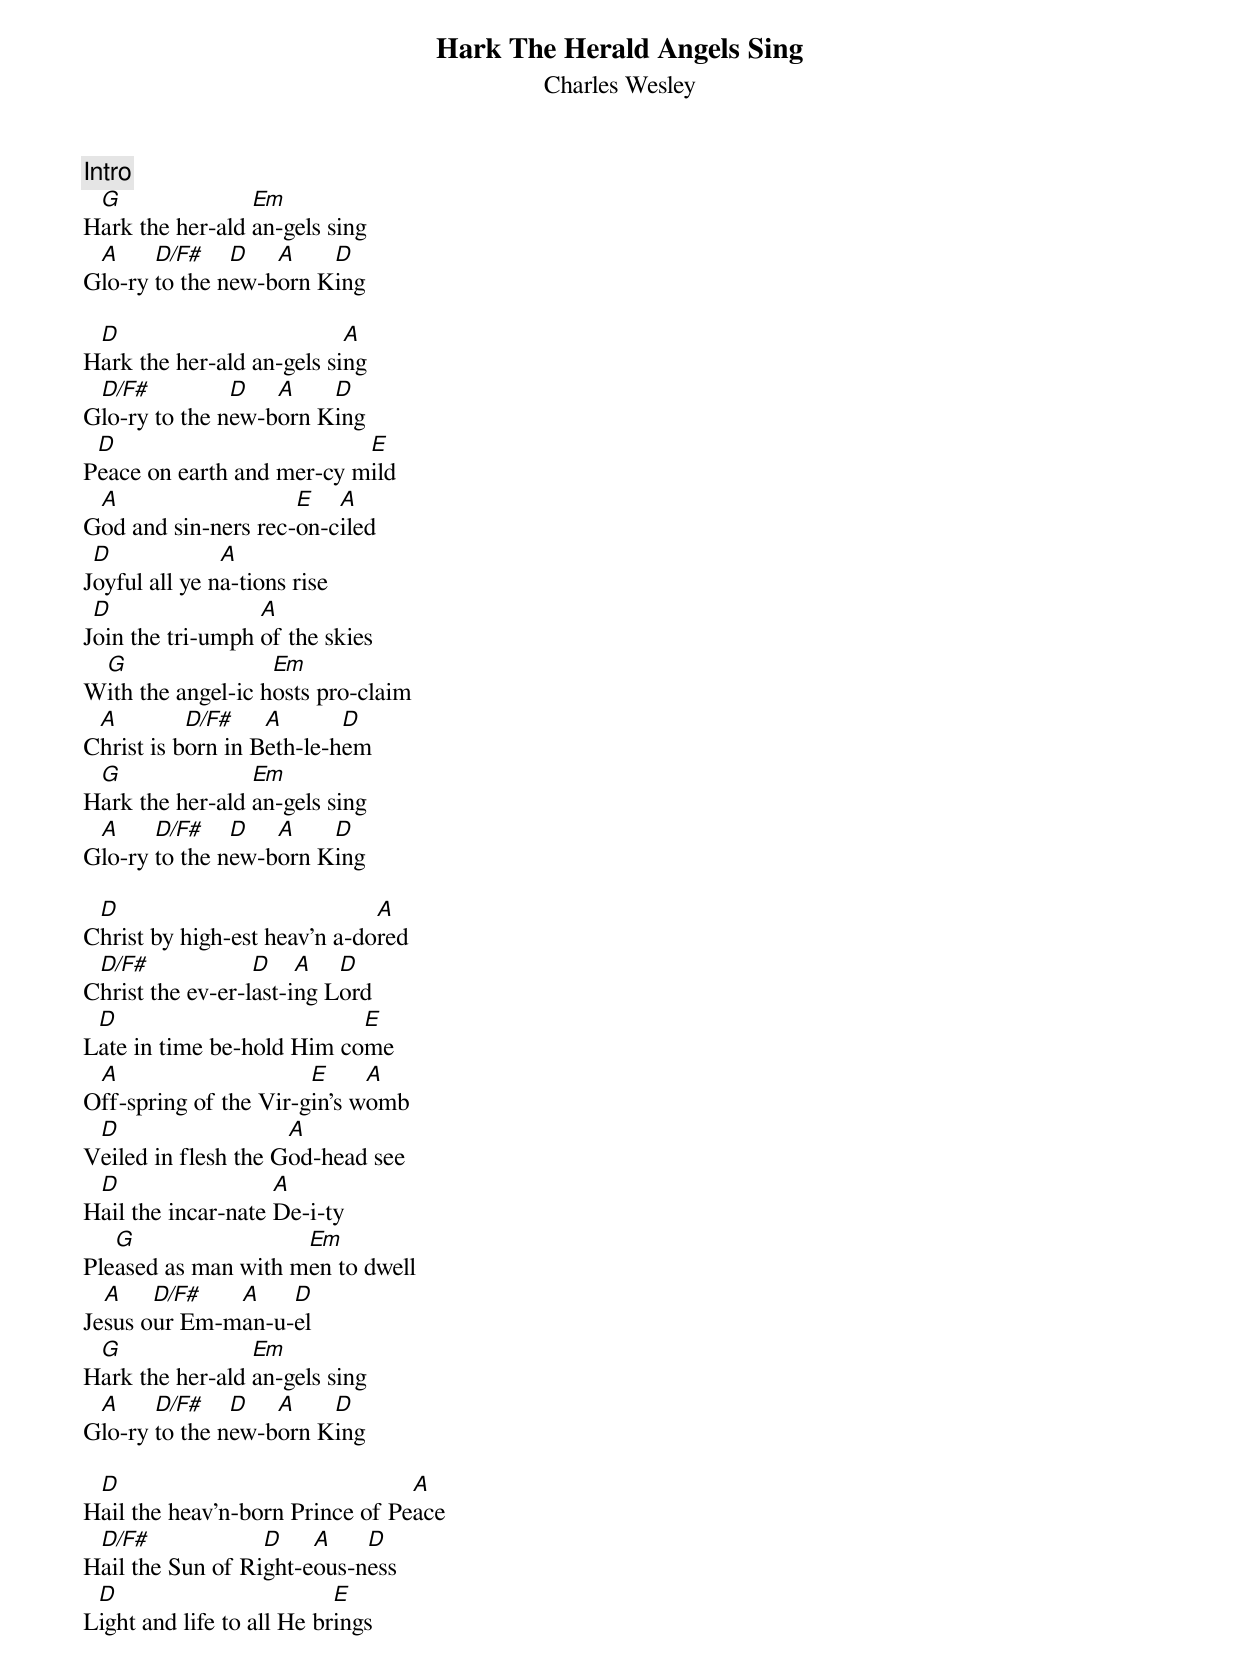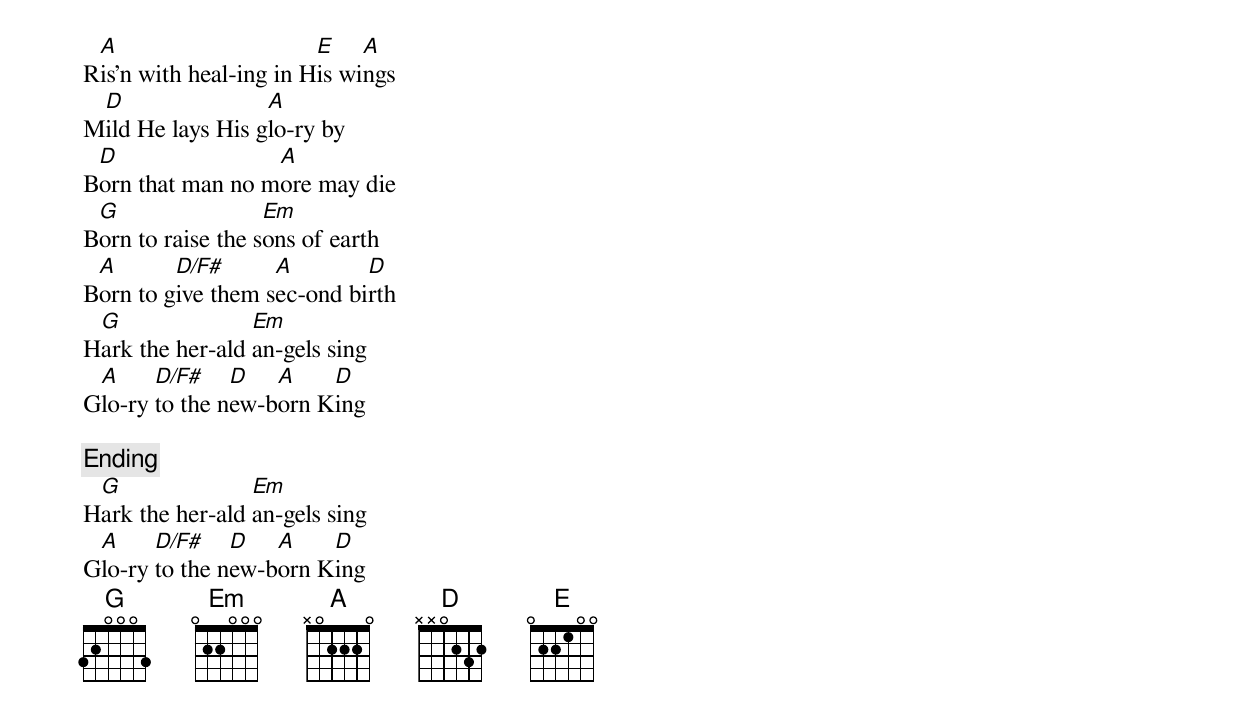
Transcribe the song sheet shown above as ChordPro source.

{title:Hark The Herald Angels Sing}
{subtitle:Charles Wesley}
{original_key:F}
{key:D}
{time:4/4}
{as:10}

{c:Intro}
H[G]ark the her-ald [Em]an-gels sing
G[A]lo-ry [D/F#]to the n[D]ew-b[A]orn K[D]ing

H[D]ark the her-ald an-gels si[A]ng
G[D/F#]lo-ry to the n[D]ew-b[A]orn K[D]ing
P[D]eace on earth and mer-cy m[E]ild
G[A]od and sin-ners rec-[E]on-c[A]iled
J[D]oyful all ye n[A]a-tions rise
J[D]oin the tri-umph [A]of the skies
W[G]ith the angel-ic h[Em]osts pro-claim
C[A]hrist is b[D/F#]orn in B[A]eth-le-h[D]em
H[G]ark the her-ald [Em]an-gels sing
G[A]lo-ry [D/F#]to the n[D]ew-b[A]orn K[D]ing

C[D]hrist by high-est heav'n a-do[A]red
C[D/F#]hrist the ev-er-l[D]ast-i[A]ng L[D]ord
L[D]ate in time be-hold Him co[E]me
O[A]ff-spring of the Vir-g[E]in’s w[A]omb
V[D]eiled in flesh the G[A]od-head see
H[D]ail the incar-nate [A]De-i-ty
Ple[G]ased as man with m[Em]en to dwell
Je[A]sus o[D/F#]ur Em-m[A]an-u-[D]el
H[G]ark the her-ald [Em]an-gels sing
G[A]lo-ry [D/F#]to the n[D]ew-b[A]orn K[D]ing

H[D]ail the heav'n-born Prince of Pe[A]ace
H[D/F#]ail the Sun of Ri[D]ght-e[A]ous-n[D]ess
L[D]ight and life to all He br[E]ings
R[A]is'n with heal-ing in H[E]is wi[A]ngs
M[D]ild He lays His g[A]lo-ry by
B[D]orn that man no m[A]ore may die
B[G]orn to raise the s[Em]ons of earth
B[A]orn to g[D/F#]ive them s[A]ec-ond bi[D]rth
H[G]ark the her-ald [Em]an-gels sing
G[A]lo-ry [D/F#]to the n[D]ew-b[A]orn K[D]ing

{c:Ending}
H[G]ark the her-ald [Em]an-gels sing
G[A]lo-ry [D/F#]to the n[D]ew-b[A]orn K[D]ing
